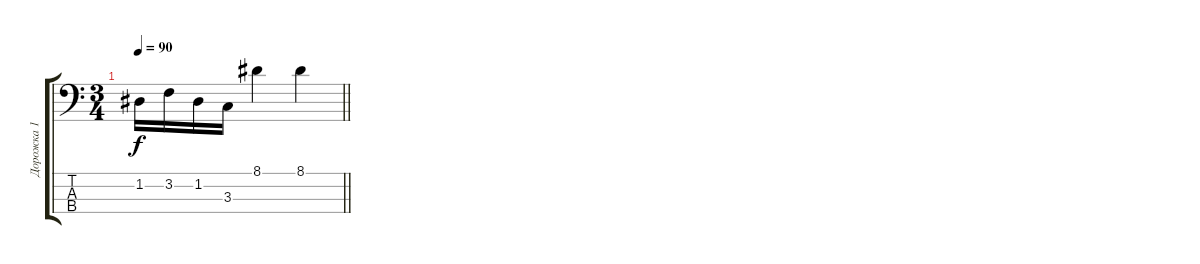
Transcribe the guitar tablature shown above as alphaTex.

\track ("Дорожка 1" "Дорожка 1") {instrument electricbasspick}
\staff {score tabs}
\tuning (G2 D2 A1 D1) {hide}
\ts (3 4)
\tempo 90
\clef f4
\barLineRight lightlight
\ks c
1.2.16{dy f} 3.2.16 1.2.16 3.3.16 8.1.4 8.1.4
